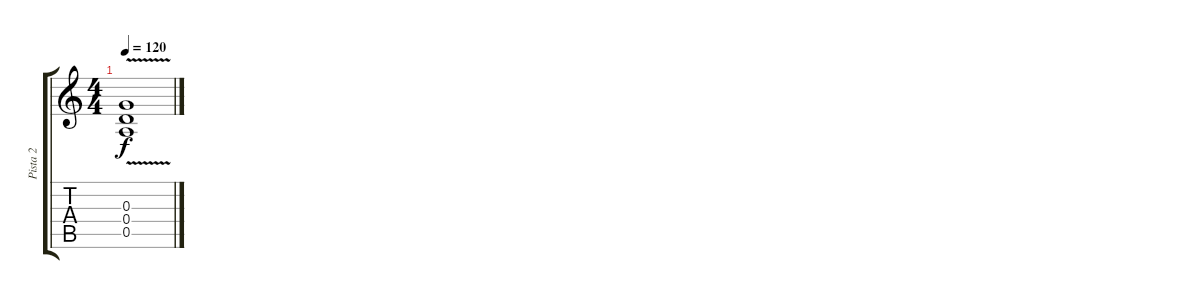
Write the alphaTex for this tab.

\track ("Pista 2" "Pista 2") {instrument distortionguitar}
\staff {score tabs}
\tuning (E4 B3 G3 D3 A2 E2) {hide}
\ts (4 4)
\tempo 120
\clef g2
\ks c
(0.3 0.4 0.5{v}).1{dy f}
